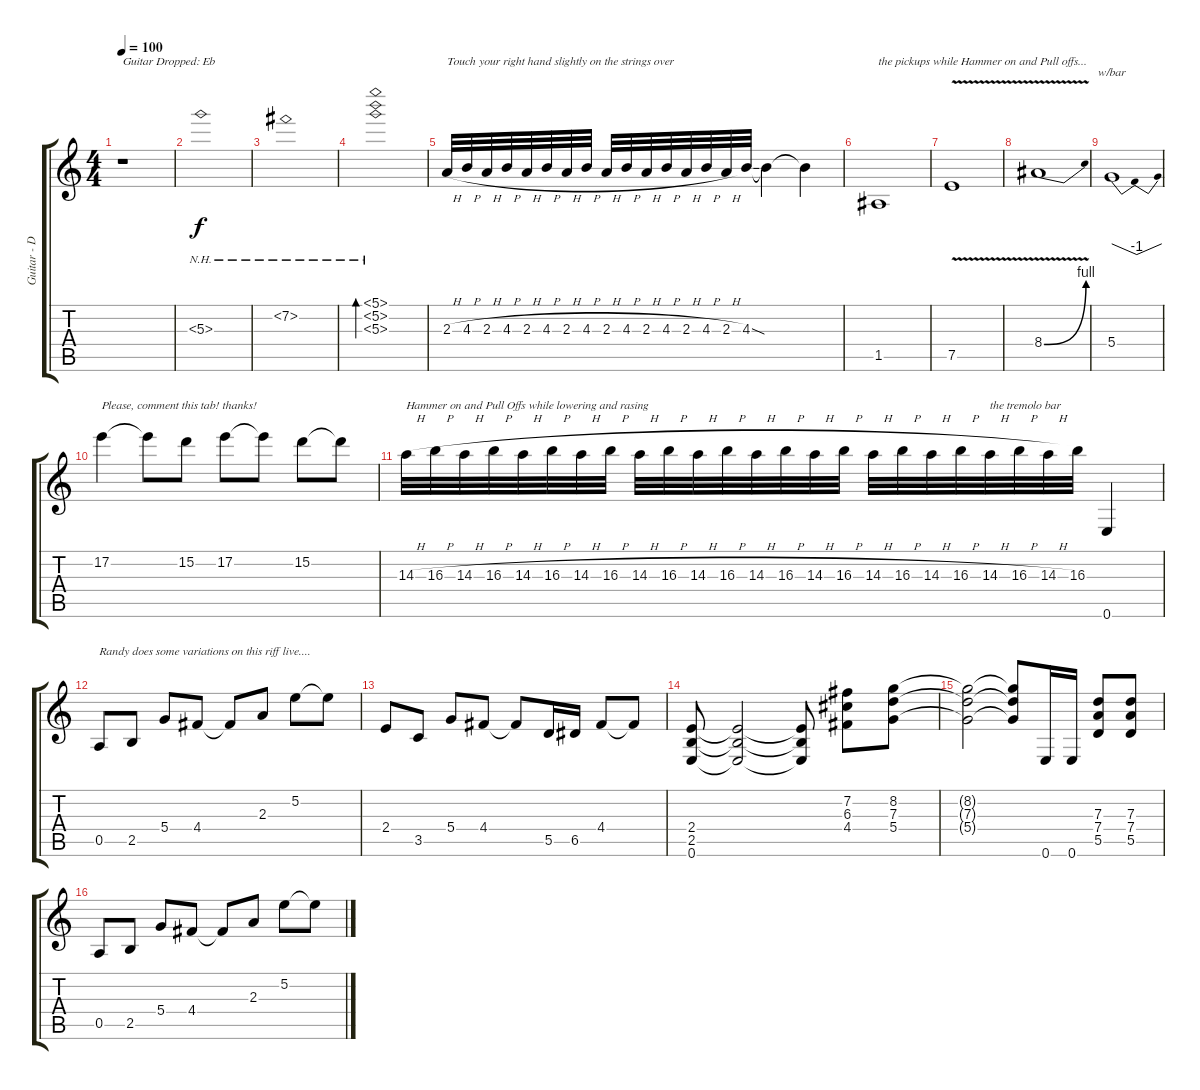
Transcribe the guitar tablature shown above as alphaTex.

\track ("Guitar - Distortion" "Guitar - D") {instrument overdrivenguitar}
\staff {score tabs}
\tuning (E4 B3 G3 D3 A2 E2) {hide}
\ts (4 4)
\tempo 100
\clef g2
\ks c
r.1{txt "Guitar Dropped: Eb" dy f instrument overdrivenguitar} |
5.3{nh}.1 |
7.2{nh}.1 |
(5.1{nh} 5.2{nh} 5.3{nh}).1{bd 480} |
2.3{h}.32{txt "Touch your right hand slightly on the strings over"} 4.3{h}.32 2.3{h}.32 4.3{h}.32 2.3{h}.32 4.3{h}.32 2.3{h}.32 4.3{h}.32 2.3{h}.32 4.3{h}.32 2.3{h}.32 4.3{h}.32 2.3{h}.32 4.3{h}.32 2.3{h}.32 4.3{ss}.32 4.3{t}.4 4.3{t}.4 |
1.5.1{txt "the pickups while Hammer on and Pull offs..."} |
7.5{v}.1 |
8.4{be (bend 0 0 60 4) v}.1 |
5.4.1{tbe (dip default 0 0 30 -4 60 0)} |
17.2.4{txt "Please, comment this tab! thanks!"} 17.2{t}.8 15.2.8 17.2.8 17.2{t}.8 15.2.8 15.2{t}.8 |
14.3{h}.32{txt "Hammer on and Pull Offs while lowering and rasing "} 16.3{h}.32 14.3{h}.32 16.3{h}.32 14.3{h}.32 16.3{h}.32 14.3{h}.32 16.3{h}.32 14.3{h}.32 16.3{h}.32 14.3{h}.32 16.3{h}.32 14.3{h}.32 16.3{h}.32 14.3{h}.32 16.3{h}.32 14.3{h}.32 16.3{h}.32 14.3{h}.32 16.3{h}.32 14.3{h}.32{txt "the tremolo bar"} 16.3{h}.32 14.3{h}.32 16.3.32 0.6.4 |
0.5.8{txt "Randy does some variations on this riff live...."} 2.5.8 5.4.8 4.4.8 4.4{t}.8 2.3.8 5.2.8 5.2{t}.8 |
2.4.8 3.5.8 5.4.8 4.4.8 4.4{t}.8 5.5.16 6.5.16 4.4.8 4.4{t}.8 |
(2.4 2.5 0.6).8 (2.4{t} 2.5{t} 0.6{t}).2 (2.4{t} 2.5{t} 0.6{t}).8 (7.2 6.3 4.4).8 (8.2 7.3 5.4).8 |
(8.2{t} 7.3{t} 5.4{t}).2 (8.2{t} 7.3{t} 5.4{t}).8 0.6.16 0.6.16 (7.3 7.4 5.5).8 (7.3 7.4 5.5).8 |
0.5.8 2.5.8 5.4.8 4.4.8 4.4{t}.8 2.3.8 5.2.8 5.2{t}.8
